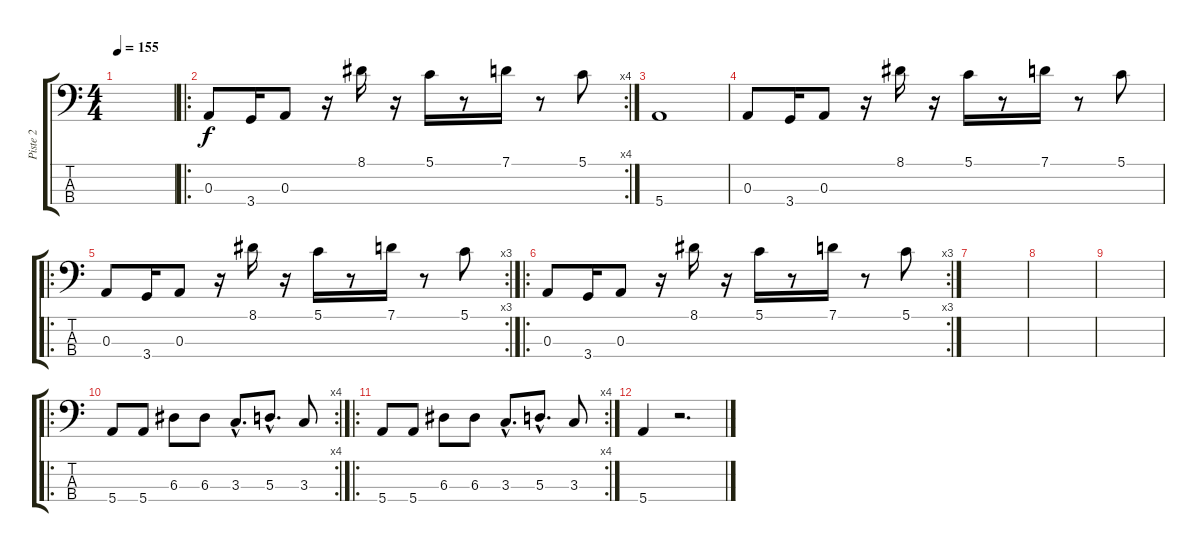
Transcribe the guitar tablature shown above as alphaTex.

\track ("Piste 2" "Piste 2") {instrument slapbass1}
\staff {score tabs}
\tuning (G2 D2 A1 E1) {hide}
\ts (4 4)
\tempo 155
\clef f4
\ks c
|
\ro
\rc 4
0.3.8 3.4.16 0.3.8 r.16 8.1.16 r.16 5.1.16 r.8 7.1.16 r.8 5.1.8 |
5.4.1 |
0.3.8 3.4.16 0.3.8 r.16 8.1.16 r.16 5.1.16 r.8 7.1.16 r.8 5.1.8 |
\ro
\rc 3
0.3.8 3.4.16 0.3.8 r.16 8.1.16 r.16 5.1.16 r.8 7.1.16 r.8 5.1.8 |
\ro
\rc 3
0.3.8 3.4.16 0.3.8 r.16 8.1.16 r.16 5.1.16 r.8 7.1.16 r.8 5.1.8 |
|
|
|
\ro
\rc 4
5.4.8 5.4.8 6.3.8 6.3.8 3.3{hac}.8{d} 5.3{hac}.8{d} 3.3.8 |
\ro
\rc 4
5.4.8 5.4.8 6.3.8 6.3.8 3.3{hac}.8{d} 5.3{hac}.8{d} 3.3.8 |
5.4.4 r.2{d}
